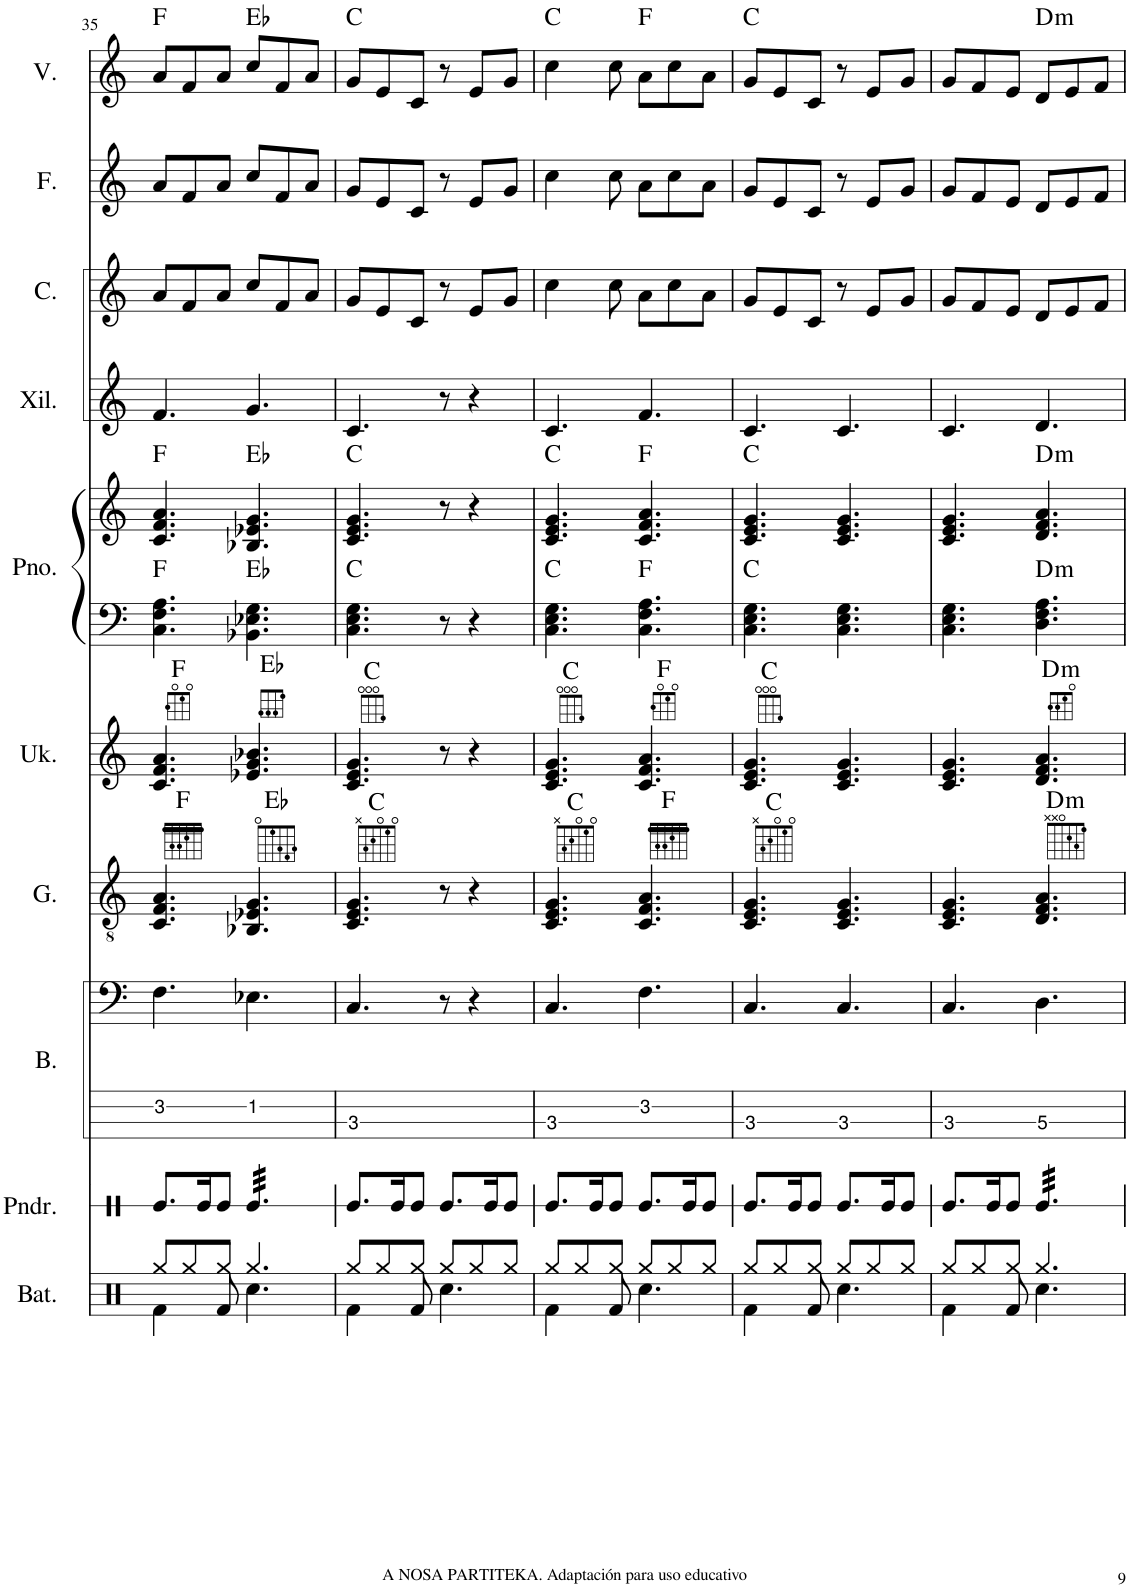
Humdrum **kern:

**kern	**kern	**kern	**kern	**kern	**harte	**kern	**harte	**kern	**kern	**harte	**kern	**kern	**kern	**kern	**harte
*part10	*part9	*part8	*part8	*part7	*part7	*part6	*part6	*part5	*part5	*part5	*part4	*part3	*part2	*part1	*part1
*staff12	*staff11	*staff10	*staff9	*staff8	*	*staff7	*	*staff6	*staff5	*	*staff4	*staff3	*staff2	*staff1	*
*I"Batería	*I"Pandeireta	*I"Baixo	*	*I"Guitarra	*	*I"Ukelele	*	*I"Piano	*	*	*I"Xilófono	*I"Carillón	*I"Frauta	*I"Voz	*
*I'Bat.	*I'Pndr.	*I'B.	*	*I'G.	*	*I'Uk.	*	*I'Pno.	*	*	*I'Xil.	*I'C.	*I'F.	*I'V.	*
!!LO:PB:g=z
*clefX	*clefX	*	*clefF4	*clefGv2	*	*clefG2	*	*clefF4	*clefG2	*	*clefG2	*clefG2	*clefG2	*clefG2	*
*	*	*Trd7c12	*Trd7c12	*	*	*	*	*	*	*	*Trd-7c-12	*Trd-14c-24	*	*	*
*k[]	*k[]	*k[]	*k[]	*k[]	*	*k[]	*	*k[]	*k[]	*	*k[]	*k[]	*k[]	*k[]	*
*M6/8	*M6/8	*M6/8	*M6/8	*M6/8	*	*M6/8	*	*M6/8	*M6/8	*	*M6/8	*M6/8	*M6/8	*M6/8	*
=35	=35	=35	=35	=35	=35	=35	=35	=35	=35	=35	=35	=35	=35	=35	=35
*^	*	*	*	*	*	*	*	*	*	*	*	*	*	*	*
8Rgg/L	4Rf\	8.Re/L	4.F	4.F\	4.C/ 4.F/ 4.A/	F:maj	4.c/ 4.f/ 4.a/	F:maj	4.C\ 4.F\ 4.A\	4.c/ 4.f/ 4.a/	F:maj F:maj	4.f/	8a/L	8a/L	8a/L	F:maj
8Rgg/	.	.	.	.	.	.	.	.	.	.	.	.	8f/	8f/	8f/	.
.	.	16Re/K	.	.	.	.	.	.	.	.	.	.	.	.	.	.
8Rgg/J	8Rf/	8Re/J	.	.	.	.	.	.	.	.	.	.	8a/J	8a/J	8a/J	.
*	*	*tremolo	*	*	*	*	*	*	*	*	*	*	*	*	*	*
4.Rgg/	4.Rcc\	32Re/LLL	4.E-X	4.E-X\	4.BB-X/ 4.E-X/ 4.G/	Eb:maj	4.e-X/ 4.g/ 4.b-X/	Eb:maj	4.BB-X\ 4.E-X\ 4.G\	4.B-X/ 4.e-X/ 4.g/	Eb:maj Eb:maj	4.g/	8cc/L	8cc/L	8cc/L	Eb:maj
.	.	32Re/	.	.	.	.	.	.	.	.	.	.	.	.	.	.
.	.	32Re/	.	.	.	.	.	.	.	.	.	.	.	.	.	.
.	.	32Re/	.	.	.	.	.	.	.	.	.	.	.	.	.	.
.	.	32Re/	.	.	.	.	.	.	.	.	.	.	8f/	8f/	8f/	.
.	.	32Re/	.	.	.	.	.	.	.	.	.	.	.	.	.	.
.	.	32Re/	.	.	.	.	.	.	.	.	.	.	.	.	.	.
.	.	32Re/	.	.	.	.	.	.	.	.	.	.	.	.	.	.
.	.	32Re/	.	.	.	.	.	.	.	.	.	.	8a/J	8a/J	8a/J	.
.	.	32Re/	.	.	.	.	.	.	.	.	.	.	.	.	.	.
.	.	32Re/	.	.	.	.	.	.	.	.	.	.	.	.	.	.
.	.	32Re/JJJ	.	.	.	.	.	.	.	.	.	.	.	.	.	.
*	*	*Xtremolo	*	*	*	*	*	*	*	*	*	*	*	*	*	*
=36	=36	=36	=36	=36	=36	=36	=36	=36	=36	=36	=36	=36	=36	=36	=36	=36
8Rgg/L	4Rf\	8.Re/L	4.C	4.C/	4.C/ 4.E/ 4.G/	C:maj	4.c/ 4.e/ 4.g/	C:maj	4.C\ 4.E\ 4.G\	4.c/ 4.e/ 4.g/	C:maj C:maj	4.c/	8g/L	8g/L	8g/L	C:maj
8Rgg/	.	.	.	.	.	.	.	.	.	.	.	.	8e/	8e/	8e/	.
.	.	16Re/K	.	.	.	.	.	.	.	.	.	.	.	.	.	.
8Rgg/J	8Rf/	8Re/J	.	.	.	.	.	.	.	.	.	.	8c/J	8c/J	8c/J	.
8Rgg/L	4.Rcc\	8.Re/L	8r	8r	8r	.	8r	.	8r	8r	.	8r	8r	8r	8r	.
8Rgg/	.	.	4r	4r	4r	.	4r	.	4r	4r	.	4r	8e/L	8e/L	8e/L	.
.	.	16Re/K	.	.	.	.	.	.	.	.	.	.	.	.	.	.
8Rgg/J	.	8Re/J	.	.	.	.	.	.	.	.	.	.	8g/J	8g/J	8g/J	.
=37	=37	=37	=37	=37	=37	=37	=37	=37	=37	=37	=37	=37	=37	=37	=37	=37
8Rgg/L	4Rf\	8.Re/L	4.C	4.C/	4.C/ 4.E/ 4.G/	C:maj	4.c/ 4.e/ 4.g/	C:maj	4.C\ 4.E\ 4.G\	4.c/ 4.e/ 4.g/	C:maj C:maj	4.c/	4cc\	4cc\	4cc\	C:maj
8Rgg/	.	.	.	.	.	.	.	.	.	.	.	.	.	.	.	.
.	.	16Re/K	.	.	.	.	.	.	.	.	.	.	.	.	.	.
8Rgg/J	8Rf/	8Re/J	.	.	.	.	.	.	.	.	.	.	8cc\	8cc\	8cc\	.
8Rgg/L	4.Rcc\	8.Re/L	4.F	4.F\	4.C/ 4.F/ 4.A/	F:maj	4.c/ 4.f/ 4.a/	F:maj	4.C\ 4.F\ 4.A\	4.c/ 4.f/ 4.a/	F:maj F:maj	4.f/	8a\L	8a\L	8a\L	F:maj
8Rgg/	.	.	.	.	.	.	.	.	.	.	.	.	8cc\	8cc\	8cc\	.
.	.	16Re/K	.	.	.	.	.	.	.	.	.	.	.	.	.	.
8Rgg/J	.	8Re/J	.	.	.	.	.	.	.	.	.	.	8a\J	8a\J	8a\J	.
=38	=38	=38	=38	=38	=38	=38	=38	=38	=38	=38	=38	=38	=38	=38	=38	=38
8Rgg/L	4Rf\	8.Re/L	4.C	4.C/	4.C/ 4.E/ 4.G/	C:maj	4.c/ 4.e/ 4.g/	C:maj	4.C\ 4.E\ 4.G\	4.c/ 4.e/ 4.g/	C:maj C:maj	4.c/	8g/L	8g/L	8g/L	C:maj
8Rgg/	.	.	.	.	.	.	.	.	.	.	.	.	8e/	8e/	8e/	.
.	.	16Re/K	.	.	.	.	.	.	.	.	.	.	.	.	.	.
8Rgg/J	8Rf/	8Re/J	.	.	.	.	.	.	.	.	.	.	8c/J	8c/J	8c/J	.
8Rgg/L	4.Rcc\	8.Re/L	4.C	4.C/	4.C/ 4.E/ 4.G/	.	4.c/ 4.e/ 4.g/	.	4.C\ 4.E\ 4.G\	4.c/ 4.e/ 4.g/	.	4.c/	8r	8r	8r	.
8Rgg/	.	.	.	.	.	.	.	.	.	.	.	.	8e/L	8e/L	8e/L	.
.	.	16Re/K	.	.	.	.	.	.	.	.	.	.	.	.	.	.
8Rgg/J	.	8Re/J	.	.	.	.	.	.	.	.	.	.	8g/J	8g/J	8g/J	.
=39	=39	=39	=39	=39	=39	=39	=39	=39	=39	=39	=39	=39	=39	=39	=39	=39
8Rgg/L	4Rf\	8.Re/L	4.C	4.C/	4.C/ 4.E/ 4.G/	.	4.c/ 4.e/ 4.g/	.	4.C\ 4.E\ 4.G\	4.c/ 4.e/ 4.g/	.	4.c/	8g/L	8g/L	8g/L	.
8Rgg/	.	.	.	.	.	.	.	.	.	.	.	.	8f/	8f/	8f/	.
.	.	16Re/K	.	.	.	.	.	.	.	.	.	.	.	.	.	.
8Rgg/J	8Rf/	8Re/J	.	.	.	.	.	.	.	.	.	.	8e/J	8e/J	8e/J	.
!	!	!	!	!	!	!LO:H:kt=m	!	!LO:H:kt=m	!	!	!LO:H:n=1:kt=m	!	!	!	!	!
!	!	!	!	!	!	!	!	!	!	!	!LO:H:n=2:kt=m	!	!	!	!	!LO:H:kt=m
*	*	*tremolo	*	*	*	*	*	*	*	*	*	*	*	*	*	*
4.Rgg/	4.Rcc\	32Re/LLL	4.D	4.D\	4.D/ 4.F/ 4.A/	D:min	4.d/ 4.f/ 4.a/	D:min	4.D\ 4.F\ 4.A\	4.d/ 4.f/ 4.a/	D:min D:min	4.d/	8d/L	8d/L	8d/L	D:min
.	.	32Re/	.	.	.	.	.	.	.	.	.	.	.	.	.	.
.	.	32Re/	.	.	.	.	.	.	.	.	.	.	.	.	.	.
.	.	32Re/	.	.	.	.	.	.	.	.	.	.	.	.	.	.
.	.	32Re/	.	.	.	.	.	.	.	.	.	.	8e/	8e/	8e/	.
.	.	32Re/	.	.	.	.	.	.	.	.	.	.	.	.	.	.
.	.	32Re/	.	.	.	.	.	.	.	.	.	.	.	.	.	.
.	.	32Re/	.	.	.	.	.	.	.	.	.	.	.	.	.	.
.	.	32Re/	.	.	.	.	.	.	.	.	.	.	8f/J	8f/J	8f/J	.
.	.	32Re/	.	.	.	.	.	.	.	.	.	.	.	.	.	.
.	.	32Re/	.	.	.	.	.	.	.	.	.	.	.	.	.	.
.	.	32Re/JJJ	.	.	.	.	.	.	.	.	.	.	.	.	.	.
*	*	*Xtremolo	*	*	*	*	*	*	*	*	*	*	*	*	*	*
*v	*v	*	*	*	*	*	*	*	*	*	*	*	*	*	*	*
=	=	=	=	=	=	=	=	=	=	=	=	=	=	=	=
*-	*-	*-	*-	*-	*-	*-	*-	*-	*-	*-	*-	*-	*-	*-	*-
